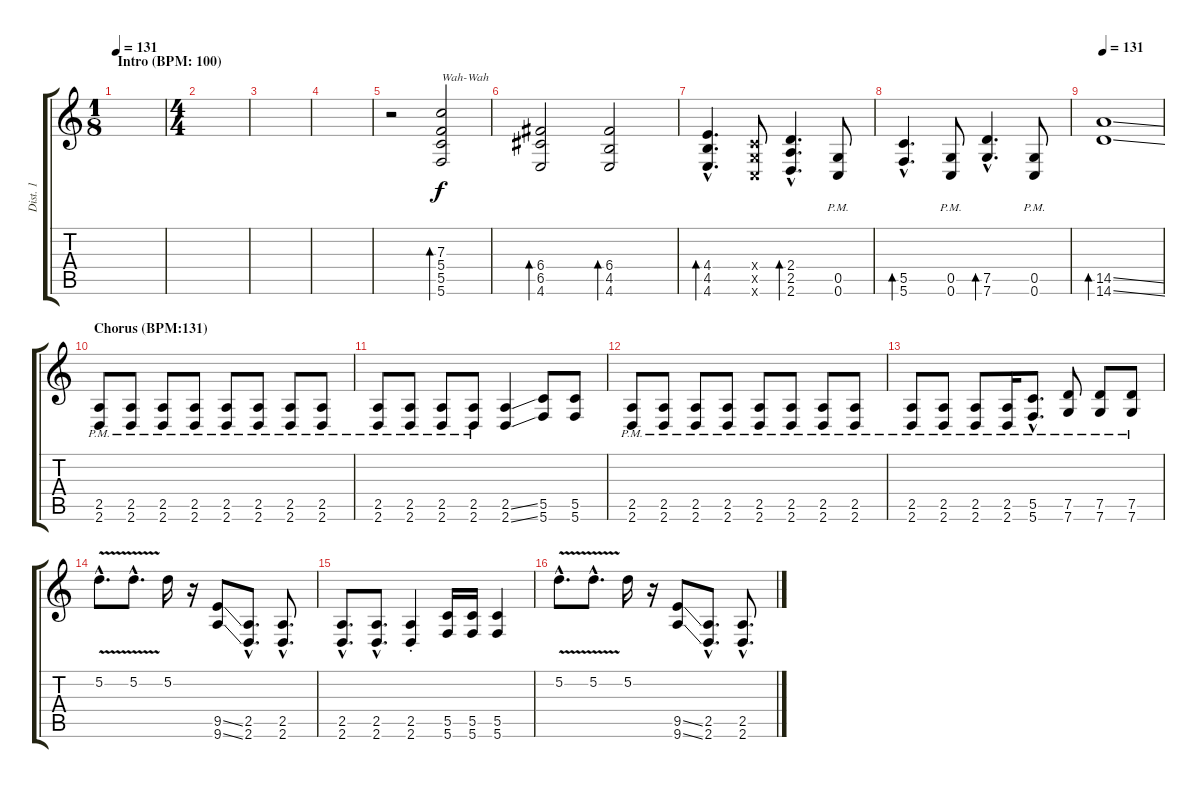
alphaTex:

\track ("Dist. 1" "Dist. 1") {instrument distortionguitar}
\staff {score tabs}
\tuning (D4 A3 F3 C3 G2 C2) {hide}
\ts (1 8)
\section ("" "Intro (BPM: 100)")
\tempo 131
\tempo 100
\tempo 131
\clef g2
\ks c
|
\ts (4 4)
|
|
|
r.2 (7.3 5.4 5.5 5.6).2{bd 240 txt "Wah-Wah" instrument electricguitarjazz} |
(6.4 6.5 4.6).2{bd 240} (6.4 4.5 4.6).2{bd 240} |
(4.4{hac} 4.5{hac} 4.6{hac}).4{d bd 240} (0.4{x} 0.5{x} 0.6{x}).8 (2.4{hac} 2.5{hac} 2.6{hac}).4{d bd 240} (0.5{pm} 0.6{pm}).8 |
(5.5{hac} 5.6{hac}).4{d bd 240} (0.5{pm} 0.6{pm}).8 (7.5{hac} 7.6{hac}).4{d bd 240} (0.5{pm} 0.6{pm}).8 |
\tempo 131
(14.5{ss} 14.6{ss}).1{bd 480 instrument distortionguitar} |
\section ("" "Chorus (BPM:131)")
(2.5{pm} 2.6{pm}).8 (2.5{pm} 2.6{pm}).8 (2.5{pm} 2.6{pm}).8 (2.5{pm} 2.6{pm}).8 (2.5{pm} 2.6{pm}).8 (2.5{pm} 2.6{pm}).8 (2.5{pm} 2.6{pm}).8 (2.5{pm} 2.6{pm}).8 |
(2.5{pm} 2.6{pm}).8 (2.5{pm} 2.6{pm}).8 (2.5{pm} 2.6{pm}).8 (2.5{pm} 2.6{pm}).8 (2.5{ss} 2.6{ss}).4 (5.5 5.6).8 (5.5 5.6).8 |
(2.5{pm} 2.6{pm}).8 (2.5{pm} 2.6{pm}).8 (2.5{pm} 2.6{pm}).8 (2.5{pm} 2.6{pm}).8 (2.5{pm} 2.6{pm}).8 (2.5{pm} 2.6{pm}).8 (2.5{pm} 2.6{pm}).8 (2.5{pm} 2.6{pm}).8 |
(2.5{pm} 2.6{pm}).8 (2.5{pm} 2.6{pm}).8 (2.5{pm} 2.6{pm}).8 (2.5{pm} 2.6{pm}).16 (5.5{hac pm} 5.6{hac pm}).8{d} (7.5{pm} 7.6{pm}).8 (7.5{pm} 7.6{pm}).8 (7.5{pm} 7.6{pm}).8 |
5.2{v hac}.8{d} 5.2{v hac}.8{d} 5.2.16 r.16 (9.5{ss} 9.6{ss}).8 (2.5{hac} 2.6{hac}).8{d} (2.5{hac} 2.6{hac}).8{d} |
(2.5{hac} 2.6{hac}).8{d} (2.5{hac} 2.6{hac}).8{d} (2.5{st} 2.6{st}).4 (5.5 5.6).16 (5.5 5.6).16 (5.5 5.6).4 |
5.2{v hac}.8{d} 5.2{v hac}.8{d} 5.2.16 r.16 (9.5{ss} 9.6{ss}).8 (2.5{hac} 2.6{hac}).8{d} (2.5{hac} 2.6{hac}).8{d}
